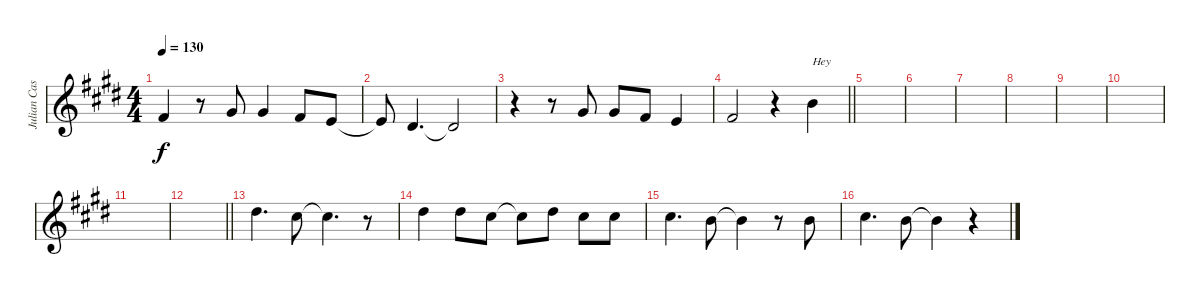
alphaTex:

\track ("Julian Casablancas" "Julian Cas") {instrument overdrivenguitar}
\staff {score}
\tuning (E4 B3 G3 D3 A2 E2) {hide}
\ts (4 4)
\tempo 130
\clef g2
\ks e
4.4{t}.4{dy f} r.8 1.3.8 1.3.4 4.4.8 2.4.8 |
2.4{t}.8 1.4.4{d} 1.4{t}.2 |
r.4 r.8 1.3.8 1.3.8 4.4.8 2.4.4 |
\barLineRight lightlight
4.4.2 r.4 0.2.4{txt "Hey"} |
|
|
|
|
|
|
|
\barLineRight lightlight
|
4.2.4{d} 2.2.8 2.2{t}.4{d} r.8 |
4.2.4 4.2.8 2.2.8 2.2{t}.8 4.2.8 2.2.8 2.2.8 |
2.2.4{d} 0.2.8 0.2{t}.4 r.8 0.2.8 |
2.2.4{d} 0.2.8 0.2{t}.4 r.4
